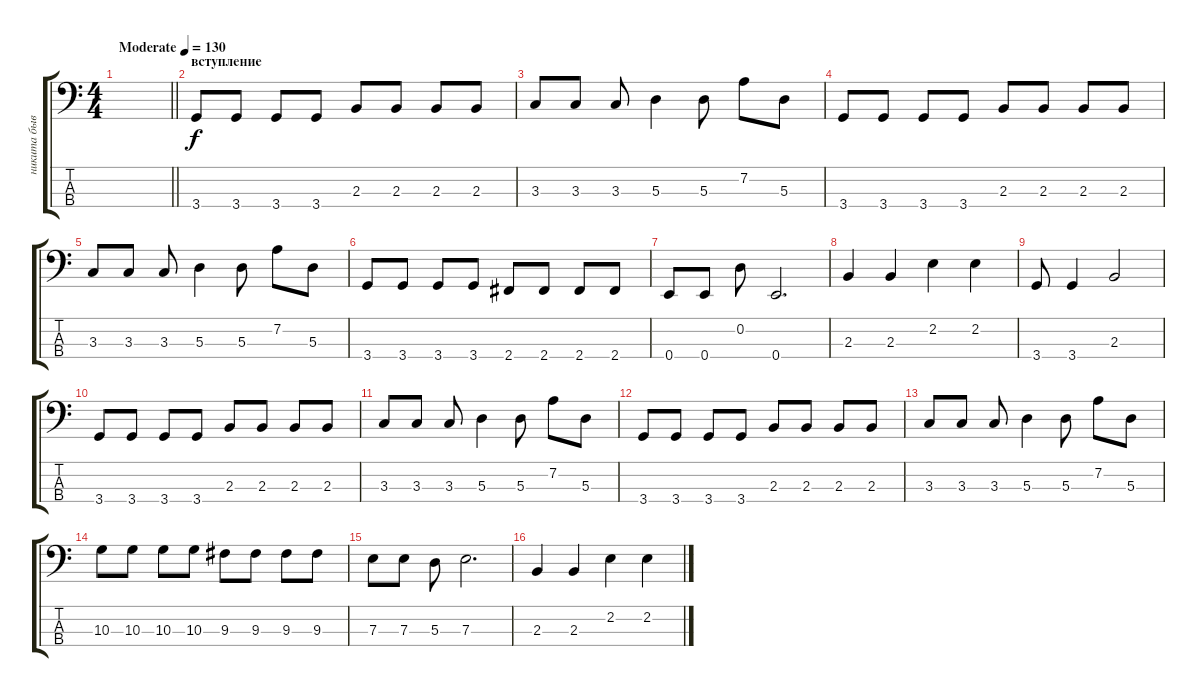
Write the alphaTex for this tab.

\track ("никита бывалый" "никита быв") {instrument electricbasspick}
\staff {score tabs}
\tuning (G2 D2 A1 E1) {hide}
\ts (4 4)
\tempo (130 "Moderate")
\clef f4
\barLineRight lightlight
\ks c
|
\section ("" "вступление")
3.4.8 3.4.8 3.4.8 3.4.8 2.3.8 2.3.8 2.3.8 2.3.8 |
3.3.8 3.3.8 3.3.8 5.3.4 5.3.8 7.2.8 5.3.8 |
3.4.8 3.4.8 3.4.8 3.4.8 2.3.8 2.3.8 2.3.8 2.3.8 |
3.3.8 3.3.8 3.3.8 5.3.4 5.3.8 7.2.8 5.3.8 |
3.4.8 3.4.8 3.4.8 3.4.8 2.4.8 2.4.8 2.4.8 2.4.8 |
0.4.8 0.4.8 0.2.8 0.4.2{d} |
2.3.4 2.3.4 2.2.4 2.2.4 |
3.4.8 3.4.4 2.3.2 |
3.4.8 3.4.8 3.4.8 3.4.8 2.3.8 2.3.8 2.3.8 2.3.8 |
3.3.8 3.3.8 3.3.8 5.3.4 5.3.8 7.2.8 5.3.8 |
3.4.8 3.4.8 3.4.8 3.4.8 2.3.8 2.3.8 2.3.8 2.3.8 |
3.3.8 3.3.8 3.3.8 5.3.4 5.3.8 7.2.8 5.3.8 |
10.3.8 10.3.8 10.3.8 10.3.8 9.3.8 9.3.8 9.3.8 9.3.8 |
7.3.8 7.3.8 5.3.8 7.3.2{d} |
2.3.4 2.3.4 2.2.4 2.2.4
